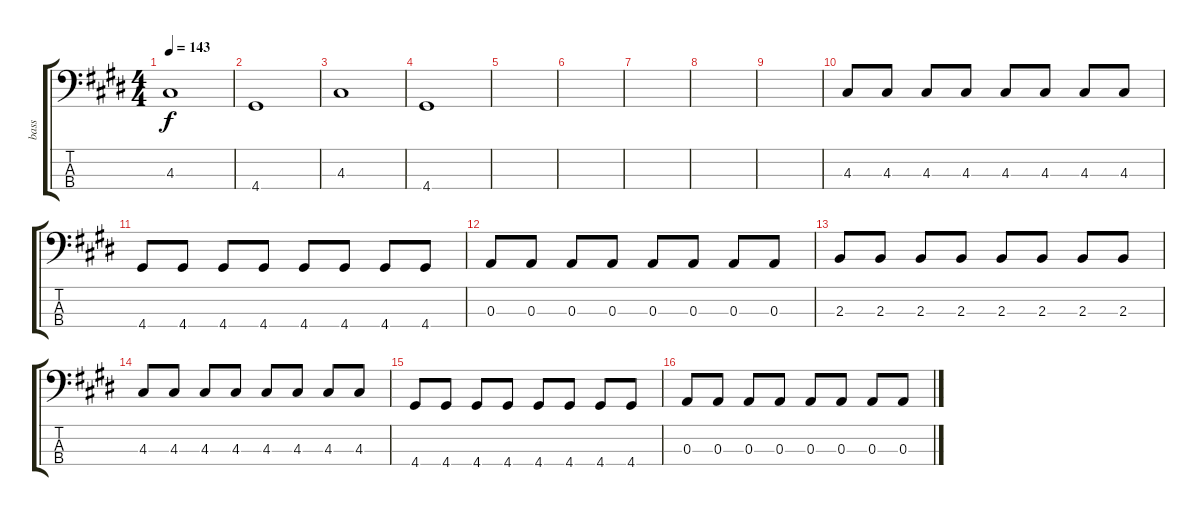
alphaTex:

\track ("bass" "bass") {instrument electricbasspick}
\staff {score tabs}
\tuning (G2 D2 A1 E1) {hide}
\ts (4 4)
\tempo 143
\clef f4
\ks c#minor
4.3.1{dy f} |
4.4.1 |
4.3.1 |
4.4.1 |
|
|
|
|
|
4.3.8 4.3.8 4.3.8 4.3.8 4.3.8 4.3.8 4.3.8 4.3.8 |
4.4.8 4.4.8 4.4.8 4.4.8 4.4.8 4.4.8 4.4.8 4.4.8 |
0.3.8 0.3.8 0.3.8 0.3.8 0.3.8 0.3.8 0.3.8 0.3.8 |
2.3.8 2.3.8 2.3.8 2.3.8 2.3.8 2.3.8 2.3.8 2.3.8 |
4.3.8 4.3.8 4.3.8 4.3.8 4.3.8 4.3.8 4.3.8 4.3.8 |
4.4.8 4.4.8 4.4.8 4.4.8 4.4.8 4.4.8 4.4.8 4.4.8 |
0.3.8 0.3.8 0.3.8 0.3.8 0.3.8 0.3.8 0.3.8 0.3.8
